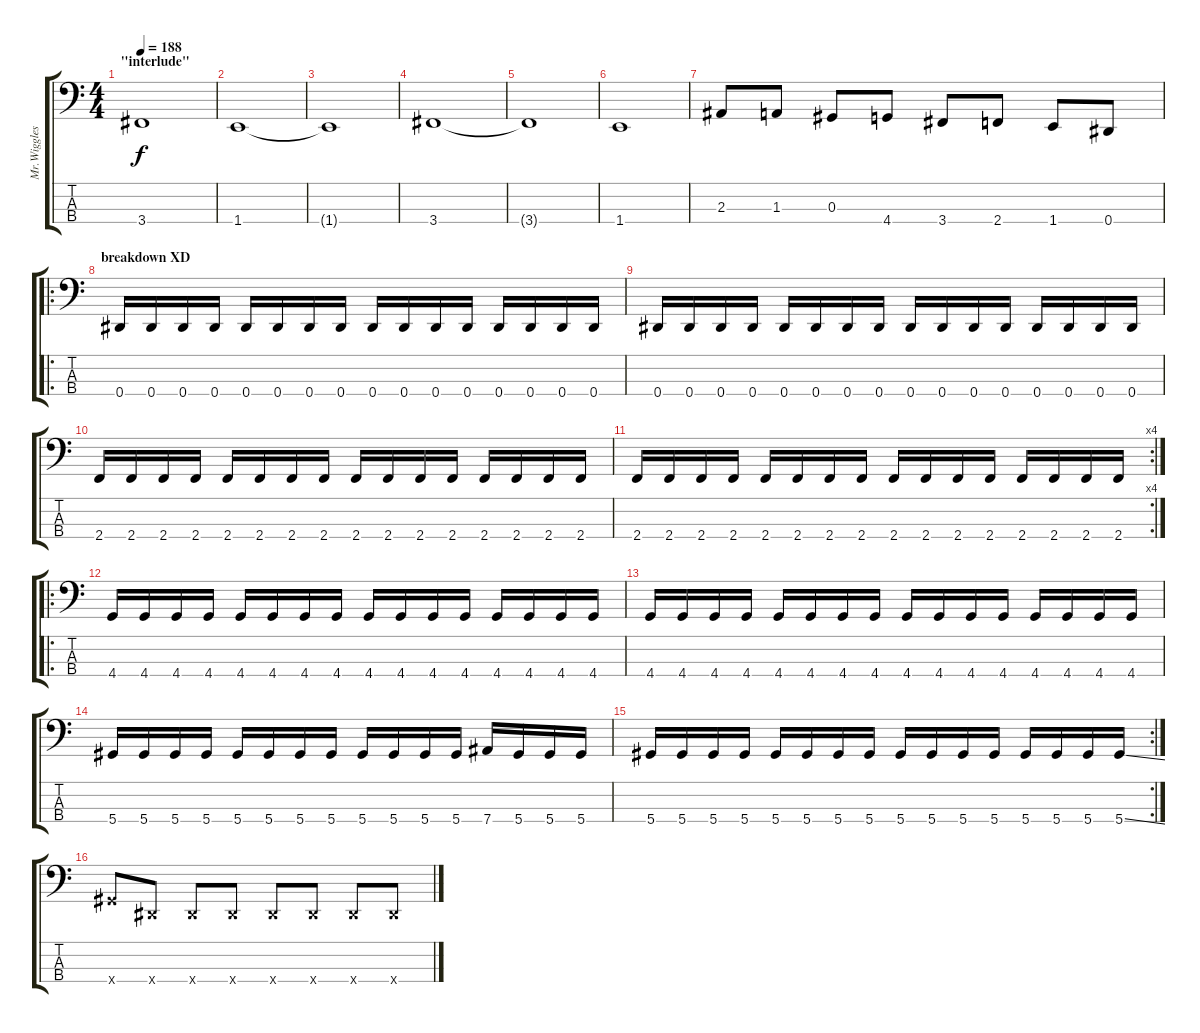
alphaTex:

\track ("Mr.Wiggles" "Mr.Wiggles") {instrument electricbasspick}
\staff {score tabs}
\tuning (Gb2 Db2 Ab1 Eb1) {hide}
\ts (4 4)
\section ("" "\"interlude\"")
\tempo 188
\clef f4
\ks c
3.4{t}.1{dy f} |
1.4.1 |
1.4{t}.1 |
3.4.1 |
3.4{t}.1 |
1.4.1 |
2.3.8 1.3.8 0.3.8 4.4.8 3.4.8 2.4.8 1.4.8 0.4.8 |
\ro
\section ("" "breakdown XD")
0.4.16 0.4.16 0.4.16 0.4.16 0.4.16 0.4.16 0.4.16 0.4.16 0.4.16 0.4.16 0.4.16 0.4.16 0.4.16 0.4.16 0.4.16 0.4.16 |
0.4.16 0.4.16 0.4.16 0.4.16 0.4.16 0.4.16 0.4.16 0.4.16 0.4.16 0.4.16 0.4.16 0.4.16 0.4.16 0.4.16 0.4.16 0.4.16 |
2.4.16 2.4.16 2.4.16 2.4.16 2.4.16 2.4.16 2.4.16 2.4.16 2.4.16 2.4.16 2.4.16 2.4.16 2.4.16 2.4.16 2.4.16 2.4.16 |
\rc 4
2.4.16 2.4.16 2.4.16 2.4.16 2.4.16 2.4.16 2.4.16 2.4.16 2.4.16 2.4.16 2.4.16 2.4.16 2.4.16 2.4.16 2.4.16 2.4.16 |
\ro
4.4.16 4.4.16 4.4.16 4.4.16 4.4.16 4.4.16 4.4.16 4.4.16 4.4.16 4.4.16 4.4.16 4.4.16 4.4.16 4.4.16 4.4.16 4.4.16 |
4.4.16 4.4.16 4.4.16 4.4.16 4.4.16 4.4.16 4.4.16 4.4.16 4.4.16 4.4.16 4.4.16 4.4.16 4.4.16 4.4.16 4.4.16 4.4.16 |
5.4.16 5.4.16 5.4.16 5.4.16 5.4.16 5.4.16 5.4.16 5.4.16 5.4.16 5.4.16 5.4.16 5.4.16 7.4.16 5.4.16 5.4.16 5.4.16 |
\rc 2
5.4.16 5.4.16 5.4.16 5.4.16 5.4.16 5.4.16 5.4.16 5.4.16 5.4.16 5.4.16 5.4.16 5.4.16 5.4.16 5.4.16 5.4.16 5.4{ss}.16 |
5.4{x}.8 0.4{x}.8 0.4{x}.8 0.4{x}.8 0.4{x}.8 0.4{x}.8 0.4{x}.8 0.4{x}.8
